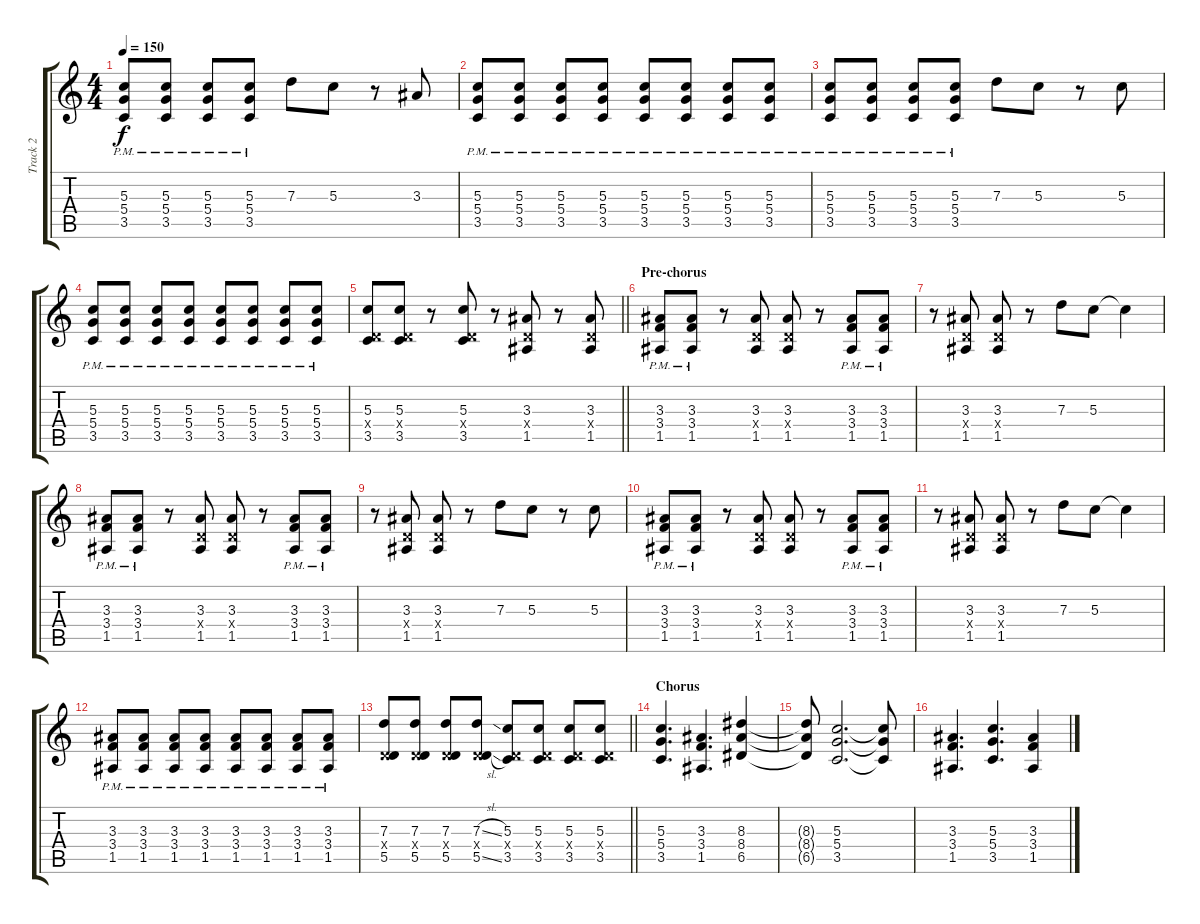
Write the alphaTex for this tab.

\track ("Track 2" "Track 2") {instrument distortionguitar}
\staff {score tabs}
\tuning (E4 B3 G3 D3 A2 E2) {hide}
\ts (4 4)
\tempo 150
\clef g2
\ks c
(5.3{pm} 5.4{pm} 3.5{pm}).8{dy f} (5.3{pm} 5.4{pm} 3.5{pm}).8 (5.3{pm} 5.4{pm} 3.5{pm}).8 (5.3{pm} 5.4{pm} 3.5{pm}).8 7.3.8 5.3.8 r.8 3.3.8 |
(5.3{pm} 5.4{pm} 3.5{pm}).8 (5.3{pm} 5.4{pm} 3.5{pm}).8 (5.3{pm} 5.4{pm} 3.5{pm}).8 (5.3{pm} 5.4{pm} 3.5{pm}).8 (5.3{pm} 5.4{pm} 3.5{pm}).8 (5.3{pm} 5.4{pm} 3.5{pm}).8 (5.3{pm} 5.4{pm} 3.5{pm}).8 (5.3{pm} 5.4{pm} 3.5{pm}).8 |
(5.3{pm} 5.4{pm} 3.5{pm}).8 (5.3{pm} 5.4{pm} 3.5{pm}).8 (5.3{pm} 5.4{pm} 3.5{pm}).8 (5.3{pm} 5.4{pm} 3.5{pm}).8 7.3.8 5.3.8 r.8 5.3.8 |
(5.3{pm} 5.4{pm} 3.5{pm}).8 (5.3{pm} 5.4{pm} 3.5{pm}).8 (5.3{pm} 5.4{pm} 3.5{pm}).8 (5.3{pm} 5.4{pm} 3.5{pm}).8 (5.3{pm} 5.4{pm} 3.5{pm}).8 (5.3{pm} 5.4{pm} 3.5{pm}).8 (5.3{pm} 5.4{pm} 3.5{pm}).8 (5.3{pm} 5.4{pm} 3.5{pm}).8 |
\barLineRight lightlight
(5.3 0.4{x} 3.5).8 (5.3 0.4{x} 3.5).8 r.8 (5.3 0.4{x} 3.5).8 r.8 (3.3 0.4{x} 1.5).8 r.8 (3.3 0.4{x} 1.5).8 |
\section ("" "Pre-chorus")
(3.3{pm} 3.4{pm} 1.5{pm}).8 (3.3{pm} 3.4{pm} 1.5{pm}).8 r.8 (3.3 0.4{x} 1.5).8 (3.3 0.4{x} 1.5).8 r.8 (3.3{pm} 3.4{pm} 1.5{pm}).8 (3.3{pm} 3.4{pm} 1.5{pm}).8 |
r.8 (3.3 0.4{x} 1.5).8 (3.3 0.4{x} 1.5).8 r.8 7.3.8 5.3.8 5.3{t}.4 |
(3.3{pm} 3.4{pm} 1.5{pm}).8 (3.3{pm} 3.4{pm} 1.5{pm}).8 r.8 (3.3 0.4{x} 1.5).8 (3.3 0.4{x} 1.5).8 r.8 (3.3{pm} 3.4{pm} 1.5{pm}).8 (3.3{pm} 3.4{pm} 1.5{pm}).8 |
r.8 (3.3 0.4{x} 1.5).8 (3.3 0.4{x} 1.5).8 r.8 7.3.8 5.3.8 r.8 5.3.8 |
(3.3{pm} 3.4{pm} 1.5{pm}).8 (3.3{pm} 3.4{pm} 1.5{pm}).8 r.8 (3.3 0.4{x} 1.5).8 (3.3 0.4{x} 1.5).8 r.8 (3.3{pm} 3.4{pm} 1.5{pm}).8 (3.3{pm} 3.4{pm} 1.5{pm}).8 |
r.8 (3.3 0.4{x} 1.5).8 (3.3 0.4{x} 1.5).8 r.8 7.3.8 5.3.8 5.3{t}.4 |
(3.3{pm} 3.4{pm} 1.5{pm}).8 (3.3{pm} 3.4{pm} 1.5{pm}).8 (3.3{pm} 3.4{pm} 1.5{pm}).8 (3.3{pm} 3.4{pm} 1.5{pm}).8 (3.3{pm} 3.4{pm} 1.5{pm}).8 (3.3{pm} 3.4{pm} 1.5{pm}).8 (3.3{pm} 3.4{pm} 1.5{pm}).8 (3.3{pm} 3.4{pm} 1.5{pm}).8 |
\barLineRight lightlight
(7.3 0.4{x} 5.5).8 (7.3 0.4{x} 5.5).8 (7.3 0.4{x} 5.5).8 (7.3{sl} 0.4{x} 5.5{sl}).8 (5.3 0.4{x} 3.5).8 (5.3 0.4{x} 3.5).8 (5.3 0.4{x} 3.5).8 (5.3 0.4{x} 3.5).8 |
\section ("" "Chorus")
(5.3 5.4 3.5).4{d} (3.3 3.4 1.5).4{d} (8.3 8.4 6.5).4 |
(8.3{t} 8.4{t} 6.5{t}).8 (5.3 5.4 3.5).2{d} (5.3{t} 5.4{t} 3.5{t}).8 |
(3.3 3.4 1.5).4{d} (5.3 5.4 3.5).4{d} (3.3 3.4 1.5).4
